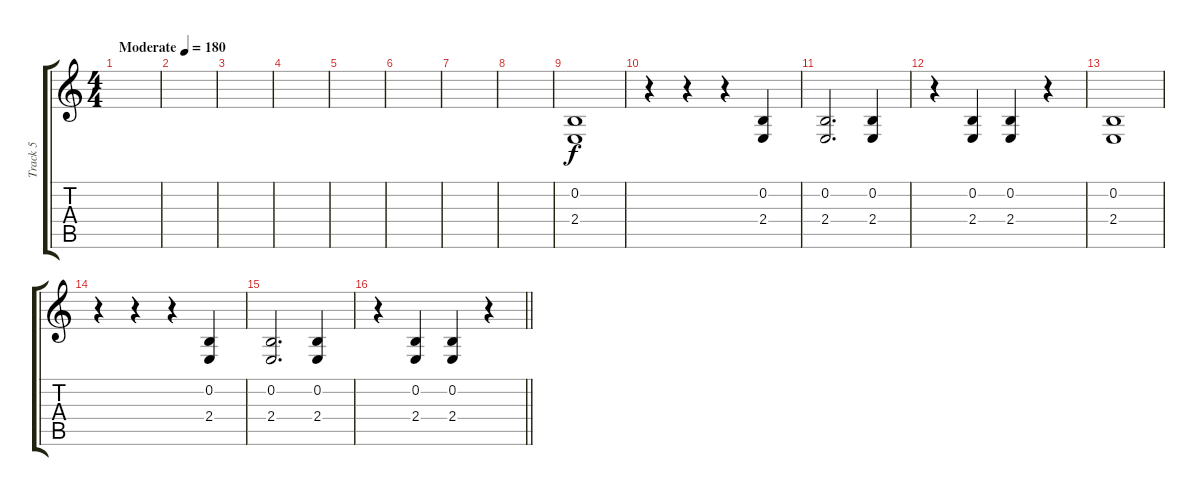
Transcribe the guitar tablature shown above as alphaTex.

\track ("Track 5" "Track 5") {instrument timpani}
\staff {score tabs}
\tuning (E4 B3 G3 D3 A2 E2) {hide}
\ts (4 4)
\tempo (180 "Moderate")
\clef g2
\ks c
|
|
|
|
|
|
|
|
(0.2 2.4).1 |
r.4 r.4 r.4 (0.2 2.4).4 |
(0.2 2.4).2{d} (0.2 2.4).4 |
r.4 (0.2 2.4).4 (0.2 2.4).4 r.4 |
(0.2 2.4).1 |
r.4 r.4 r.4 (0.2 2.4).4 |
(0.2 2.4).2{d} (0.2 2.4).4 |
\barLineRight lightlight
r.4 (0.2 2.4).4 (0.2 2.4).4 r.4
